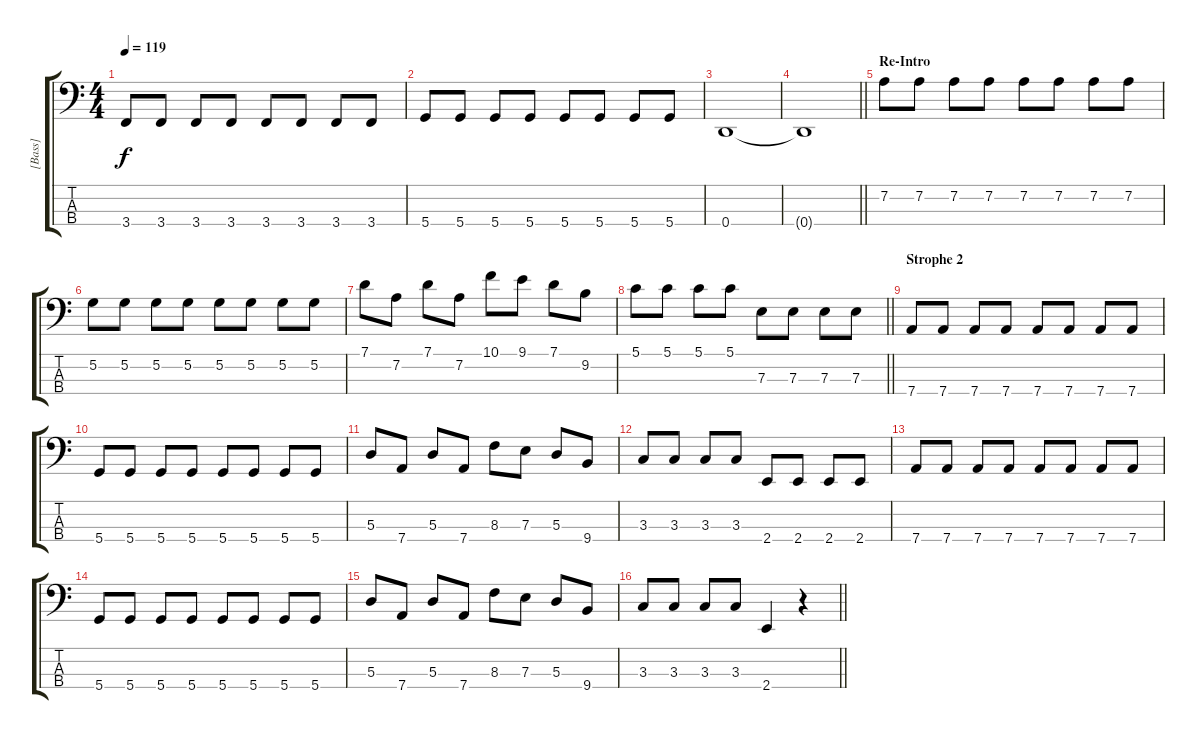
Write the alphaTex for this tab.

\track ("[Bass]" "[Bass]") {instrument electricbasspick}
\staff {score tabs}
\tuning (G2 D2 A1 D1) {hide}
\ts (4 4)
\tempo 119
\clef f4
\ks c
3.4.8{dy f} 3.4.8 3.4.8 3.4.8 3.4.8 3.4.8 3.4.8 3.4.8 |
5.4.8 5.4.8 5.4.8 5.4.8 5.4.8 5.4.8 5.4.8 5.4.8 |
0.4.1 |
\barLineRight lightlight
0.4{t}.1 |
\section ("" "Re-Intro")
7.2.8 7.2.8 7.2.8 7.2.8 7.2.8 7.2.8 7.2.8 7.2.8 |
5.2.8 5.2.8 5.2.8 5.2.8 5.2.8 5.2.8 5.2.8 5.2.8 |
7.1.8 7.2.8 7.1.8 7.2.8 10.1.8 9.1.8 7.1.8 9.2.8 |
\barLineRight lightlight
5.1.8 5.1.8 5.1.8 5.1.8 7.3.8 7.3.8 7.3.8 7.3.8 |
\section ("" "Strophe 2")
7.4.8 7.4.8 7.4.8 7.4.8 7.4.8 7.4.8 7.4.8 7.4.8 |
5.4.8 5.4.8 5.4.8 5.4.8 5.4.8 5.4.8 5.4.8 5.4.8 |
5.3.8 7.4.8 5.3.8 7.4.8 8.3.8 7.3.8 5.3.8 9.4.8 |
3.3.8 3.3.8 3.3.8 3.3.8 2.4.8 2.4.8 2.4.8 2.4.8 |
7.4.8 7.4.8 7.4.8 7.4.8 7.4.8 7.4.8 7.4.8 7.4.8 |
5.4.8 5.4.8 5.4.8 5.4.8 5.4.8 5.4.8 5.4.8 5.4.8 |
5.3.8 7.4.8 5.3.8 7.4.8 8.3.8 7.3.8 5.3.8 9.4.8 |
\barLineRight lightlight
3.3.8 3.3.8 3.3.8 3.3.8 2.4.4 r.4
